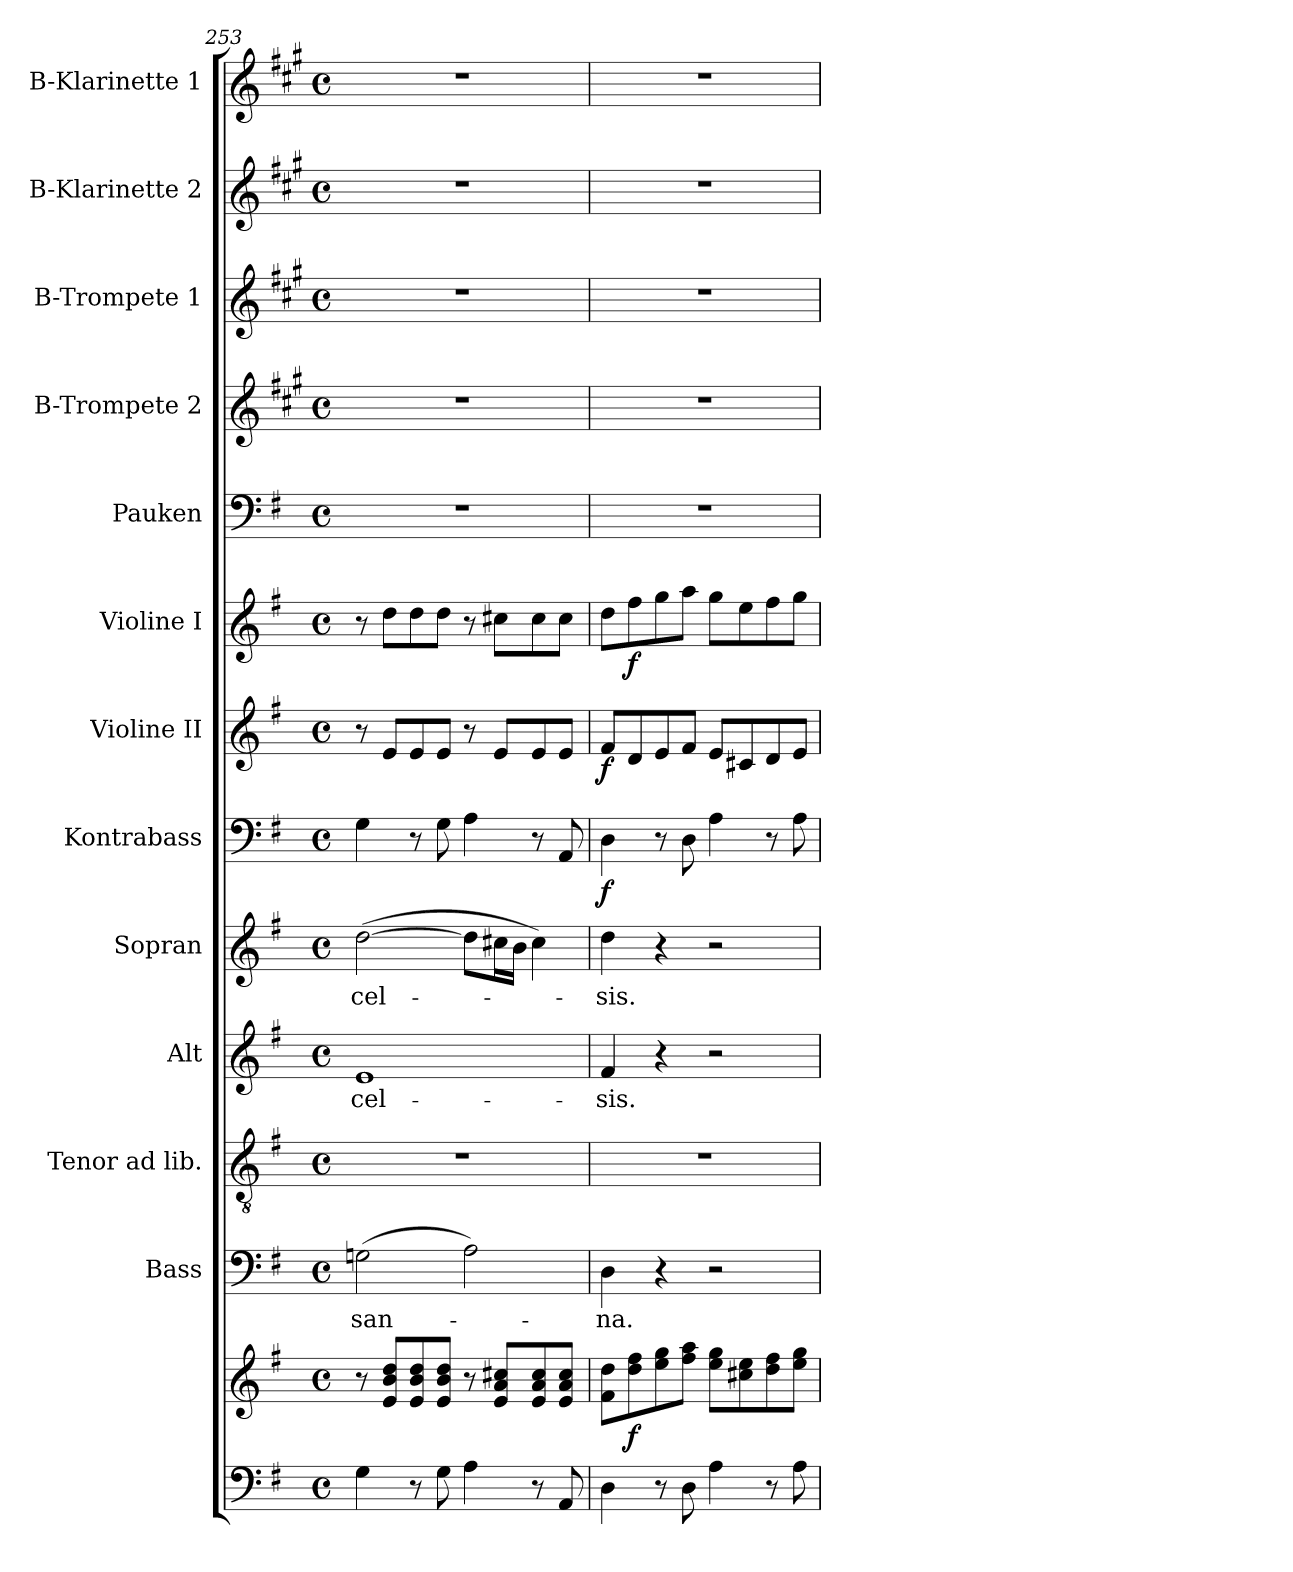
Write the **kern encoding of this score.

**kern	**kern	**dynam	**kern	**text	**kern	**kern	**text	**kern	**text	**kern	**dynam	**kern	**dynam	**kern	**dynam	**kern	**kern	**kern	**kern	**kern
*part13	*part13	*part13	*part12	*part12	*part11	*part10	*part10	*part9	*part9	*part8	*part8	*part7	*part7	*part6	*part6	*part5	*part4	*part3	*part2	*part1
*staff14	*staff13	*staff13/14	*staff12	*staff12	*staff11	*staff10	*staff10	*staff9	*staff9	*staff8	*staff8	*staff7	*staff7	*staff6	*staff6	*staff5	*staff4	*staff3	*staff2	*staff1
*	*	*	*I"Bass	*	*I"Tenor ad lib.	*I"Alt	*	*I"Sopran	*	*I"Kontrabass	*	*I"Violine II	*	*I"Violine I	*	*I"Pauken	*I"B-Trompete 2	*I"B-Trompete 1	*I"B-Klarinette 2	*I"B-Klarinette 1
*	*	*	*I'B.	*	*I'T.	*I'A.	*	*I'S.	*	*I'Kb.	*	*I'Vl. II	*	*I'Vl. I	*	*I'Pk.	*I'Trp. 2	*I'Trp. 1	*I'B Kl. 2	*I'B Kl. 1
*clefF4	*clefG2	*	*clefF4	*	*clefGv2	*clefG2	*	*clefG2	*	*clefF4	*	*clefG2	*	*clefG2	*	*clefF4	*clefG2	*clefG2	*clefG2	*clefG2
*	*	*	*	*	*	*	*	*	*	*ITrd7c12	*	*	*	*	*	*	*ITrd1c2	*ITrd1c2	*ITrd1c2	*ITrd1c2
*k[f#]	*k[f#]	*	*k[f#]	*	*k[f#]	*k[f#]	*	*k[f#]	*	*k[f#]	*	*k[f#]	*	*k[f#]	*	*k[f#]	*k[f#]	*k[f#]	*k[f#]	*k[f#]
*G:	*G:	*	*G:	*	*G:	*G:	*	*G:	*	*G:	*	*G:	*	*G:	*	*G:	*G:	*G:	*G:	*G:
*M4/4	*M4/4	*	*M4/4	*	*M4/4	*M4/4	*	*M4/4	*	*M4/4	*	*M4/4	*	*M4/4	*	*M4/4	*M4/4	*M4/4	*M4/4	*M4/4
*met(c)	*met(c)	*	*met(c)	*	*met(c)	*met(c)	*	*met(c)	*	*met(c)	*	*met(c)	*	*met(c)	*	*met(c)	*met(c)	*met(c)	*met(c)	*met(c)
=253	=253	=253	=253	=253	=253	=253	=253	=253	=253	=253	=253	=253	=253	=253	=253	=253	=253	=253	=253	=253
!	!	!	!	!LO:LY:b	!	!	!LO:LY:b	!	!LO:LY:b	!	!	!	!	!	!	!	!	!	!	!
4G\	8r	.	(>2Gn\	-san-	1r	1e	-cel-	(>[2dd\	-cel-	4GG\	.	8r	.	8r	.	1r	1r	1r	1r	1r
.	8e/ 8b/ 8dd/L	.	.	.	.	.	.	.	.	.	.	8e/L	.	8dd\L	.	.	.	.	.	.
8r	8e/ 8b/ 8dd/	.	.	.	.	.	.	.	.	8r	.	8e/	.	8dd\	.	.	.	.	.	.
8G\	8e/ 8b/ 8dd/J	.	.	.	.	.	.	.	.	8GG\	.	8e/J	.	8dd\J	.	.	.	.	.	.
4A\	8r	.	2A\)	.	.	.	.	8dd\L]	.	4AA\	.	8r	.	8r	.	.	.	.	.	.
.	8e/ 8a/ 8cc#X/L	.	.	.	.	.	.	16cc#X\L	.	.	.	8e/L	.	8cc#X\L	.	.	.	.	.	.
.	.	.	.	.	.	.	.	16b\JJ	.	.	.	.	.	.	.	.	.	.	.	.
8r	8e/ 8a/ 8cc#/	.	.	.	.	.	.	4cc#\)	.	8r	.	8e/	.	8cc#\	.	.	.	.	.	.
8AA/	8e/ 8a/ 8cc#/J	.	.	.	.	.	.	.	.	8AAA/	.	8e/J	.	8cc#\J	.	.	.	.	.	.
=254	=254	=254	=254	=254	=254	=254	=254	=254	=254	=254	=254	=254	=254	=254	=254	=254	=254	=254	=254	=254
!	!	!	!	!LO:LY:b	!	!	!LO:LY:b	!	!LO:LY:b	!	!LO:DY:b	!	!LO:DY:b	!	!	!	!	!	!	!
4D\	8f#\ 8dd\L	.	4D\	-na.	1r	4f#/	-sis.	4dd\	-sis.	4DD\	f	8f#/L	f	8dd\L	.	1r	1r	1r	1r	1r
!	!	!LO:DY:b	!	!	!	!	!	!	!	!	!	!	!	!	!LO:DY:b	!	!	!	!	!
.	8dd\ 8ff#\	f	.	.	.	.	.	.	.	.	.	8d/	.	8ff#\	f	.	.	.	.	.
8r	8ee\ 8gg\	.	4r	.	.	4r	.	4r	.	8r	.	8e/	.	8gg\	.	.	.	.	.	.
8D\	8ff#\ 8aa\J	.	.	.	.	.	.	.	.	8DD\	.	8f#/J	.	8aa\J	.	.	.	.	.	.
4A\	8ee\ 8gg\L	.	2r	.	.	2r	.	2r	.	4AA\	.	8e/L	.	8gg\L	.	.	.	.	.	.
.	8cc#X\ 8ee\	.	.	.	.	.	.	.	.	.	.	8c#X/	.	8ee\	.	.	.	.	.	.
8r	8dd\ 8ff#\	.	.	.	.	.	.	.	.	8r	.	8d/	.	8ff#\	.	.	.	.	.	.
8A\	8ee\ 8gg\J	.	.	.	.	.	.	.	.	8AA\	.	8e/J	.	8gg\J	.	.	.	.	.	.
=	=	=	=	=	=	=	=	=	=	=	=	=	=	=	=	=	=	=	=	=
*-	*-	*-	*-	*-	*-	*-	*-	*-	*-	*-	*-	*-	*-	*-	*-	*-	*-	*-	*-	*-
